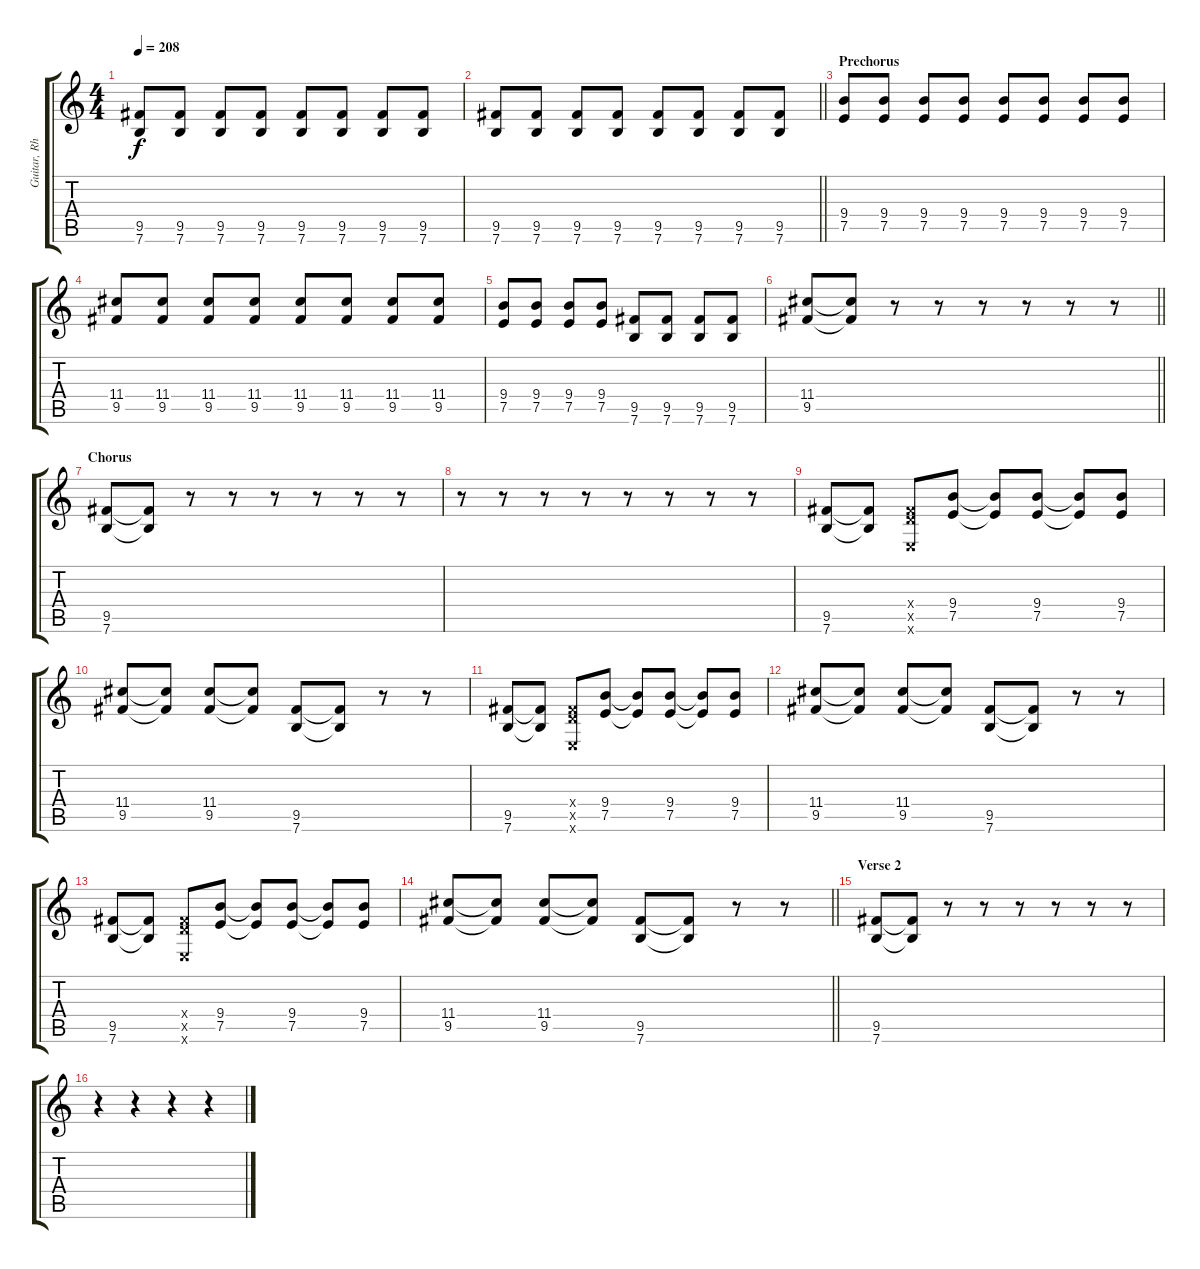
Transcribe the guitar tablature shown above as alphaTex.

\track ("Guitar, Rhythm" "Guitar, Rh") {instrument overdrivenguitar}
\staff {score tabs}
\tuning (E4 B3 G3 D3 A2 E2) {hide}
\ts (4 4)
\tempo 208
\clef g2
\ks c
(9.5 7.6).8{dy f} (9.5 7.6).8 (9.5 7.6).8 (9.5 7.6).8 (9.5 7.6).8 (9.5 7.6).8 (9.5 7.6).8 (9.5 7.6).8 |
\barLineRight lightlight
(9.5 7.6).8 (9.5 7.6).8 (9.5 7.6).8 (9.5 7.6).8 (9.5 7.6).8 (9.5 7.6).8 (9.5 7.6).8 (9.5 7.6).8 |
\section ("" "Prechorus")
(9.4 7.5).8 (9.4 7.5).8 (9.4 7.5).8 (9.4 7.5).8 (9.4 7.5).8 (9.4 7.5).8 (9.4 7.5).8 (9.4 7.5).8 |
(11.4 9.5).8 (11.4 9.5).8 (11.4 9.5).8 (11.4 9.5).8 (11.4 9.5).8 (11.4 9.5).8 (11.4 9.5).8 (11.4 9.5).8 |
(9.4 7.5).8 (9.4 7.5).8 (9.4 7.5).8 (9.4 7.5).8 (9.5 7.6).8 (9.5 7.6).8 (9.5 7.6).8 (9.5 7.6).8 |
\barLineRight lightlight
(11.4 9.5).8 (11.4{t} 9.5{t}).8 r.8 r.8 r.8 r.8 r.8 r.8 |
\section ("" "Chorus")
(9.5 7.6).8 (9.5{t} 7.6{t}).8 r.8 r.8 r.8 r.8 r.8 r.8 |
r.8 r.8 r.8 r.8 r.8 r.8 r.8 r.8 |
(9.5 7.6).8 (9.5{t} 7.6{t}).8 (0.4{x} 9.5{x} 0.6{x}).8 (9.4 7.5).8 (9.4{t} 7.5{t}).8 (9.4 7.5).8 (9.4{t} 7.5{t}).8 (9.4 7.5).8 |
(11.4 9.5).8 (11.4{t} 9.5{t}).8 (11.4 9.5).8 (11.4{t} 9.5{t}).8 (9.5 7.6).8 (9.5{t} 7.6{t}).8 r.8 r.8 |
(9.5 7.6).8 (9.5{t} 7.6{t}).8 (0.4{x} 9.5{x} 0.6{x}).8 (9.4 7.5).8 (9.4{t} 7.5{t}).8 (9.4 7.5).8 (9.4{t} 7.5{t}).8 (9.4 7.5).8 |
(11.4 9.5).8 (11.4{t} 9.5{t}).8 (11.4 9.5).8 (11.4{t} 9.5{t}).8 (9.5 7.6).8 (9.5{t} 7.6{t}).8 r.8 r.8 |
(9.5 7.6).8 (9.5{t} 7.6{t}).8 (0.4{x} 9.5{x} 0.6{x}).8 (9.4 7.5).8 (9.4{t} 7.5{t}).8 (9.4 7.5).8 (9.4{t} 7.5{t}).8 (9.4 7.5).8 |
\barLineRight lightlight
(11.4 9.5).8 (11.4{t} 9.5{t}).8 (11.4 9.5).8 (11.4{t} 9.5{t}).8 (9.5 7.6).8 (9.5{t} 7.6{t}).8 r.8 r.8 |
\section ("" "Verse 2")
(9.5 7.6).8 (9.5{t} 7.6{t}).8 r.8 r.8 r.8 r.8 r.8 r.8 |
r.4 r.4 r.4 r.4
